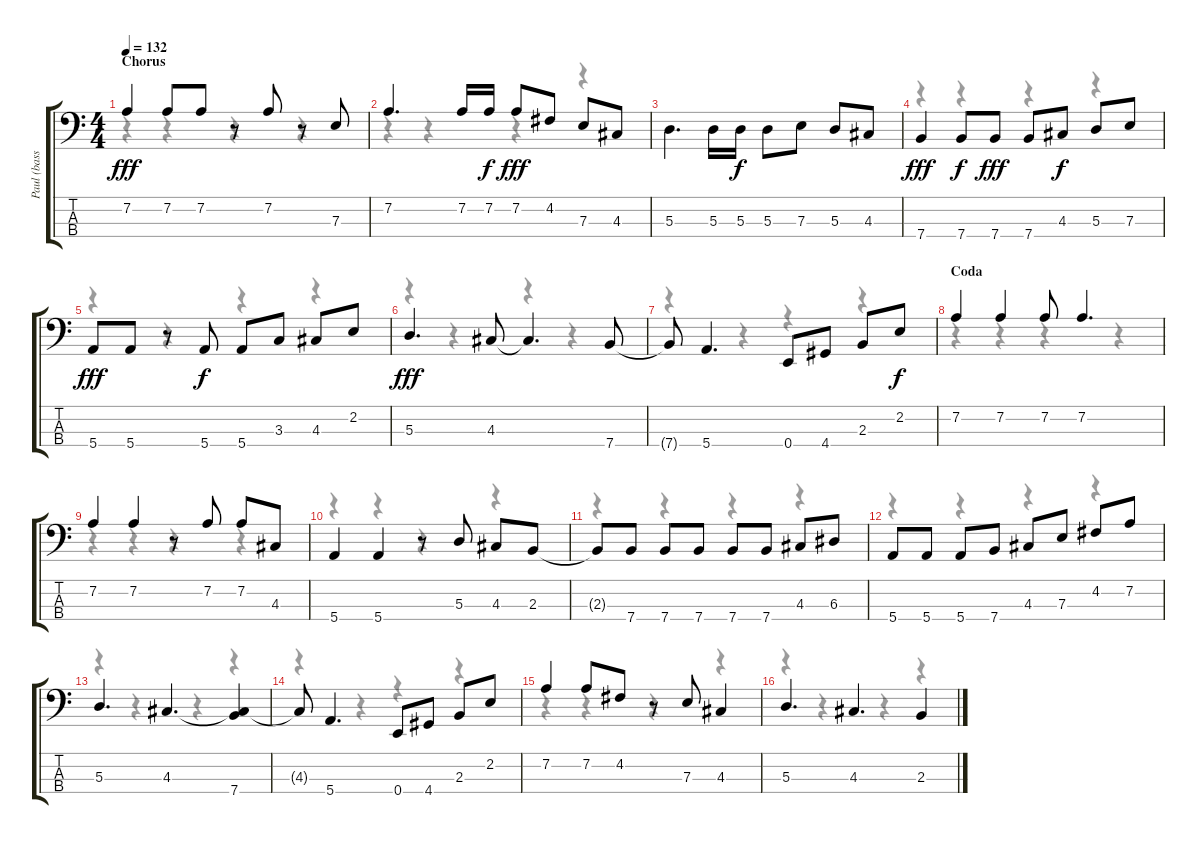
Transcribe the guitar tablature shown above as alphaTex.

\track ("Paul (bass)" "Paul (bass") {instrument electricbasspick}
\staff {score tabs}
\tuning (G2 D2 A1 E1) {hide}
\voice
\ts (4 4)
\section ("" "Chorus")
\tempo 132
\clef f4
\ks c
7.2.4{dy fff} 7.2.8 7.2.8 r.8 7.2.8 r.8 7.3.8 |
7.2.4{d} 7.2.16 7.2.16{dy f} 7.2.8{dy fff} 4.2.8 7.3.8 4.3.8 |
5.3.4{d} 5.3.16 5.3.16{dy f} 5.3.8 7.3.8 5.3.8 4.3.8 |
7.4.4{dy fff} 7.4.8{dy f} 7.4.8{dy fff} 7.4.8 4.3.8{dy f} 5.3.8 7.3.8 |
5.4.8{dy fff} 5.4.8 r.8 5.4.8{dy f} 5.4.8 3.3.8 4.3.8 2.2.8 |
5.3.4{d dy fff} 4.3.8 4.3{t}.4{d} 7.4.8 |
7.4{t}.8 5.4.4{d} 0.4.8 4.4.8 2.3.8 2.2.8{dy f} |
\section ("" "Coda")
7.2.4 7.2.4 7.2.8 7.2.4{d} |
7.2.4 7.2.4 r.8 7.2.8 7.2.8 4.3.8 |
5.4.4 5.4.4 r.8 5.3.8 4.3.8 2.3.8 |
2.3{t}.8 7.4.8 7.4.8 7.4.8 7.4.8 7.4.8 4.3.8 6.3.8 |
5.4.8 5.4.8 5.4.8 7.4.8 4.3.8 7.3.8 4.2.8 7.2.8 |
5.3.4{d} 4.3.4{d} (4.3{t} 7.4).4 |
4.3{t}.8 5.4.4{d} 0.4.8 4.4.8 2.3.8 2.2.8 |
7.2.4 7.2.8 4.2.8 r.8 7.3.8 4.3.4 |
5.3.4{d} 4.3.4{d} 2.3.4
\voice
\clef f4
\ottava regular
\simile none
\ks c
r.4{dy f} r.4 r.4 r.4 |
r.4 r.4 r.4 r.4 |
|
r.4 r.4 r.4 r.4 |
r.4 r.4 r.4 r.4 |
r.4 r.4 r.4 r.4 |
r.4 r.4 r.4 r.4 |
r.4 r.4 r.4 r.4 |
r.4 r.4 r.4 r.4 |
r.4 r.4 r.4 r.4 |
r.4 r.4 r.4 r.4 |
r.4 r.4 r.4 r.4 |
r.4 r.4 r.4 r.4 |
r.4 r.4 r.4 r.4 |
r.4 r.4 r.4 r.4 |
r.4 r.4 r.4 r.4
